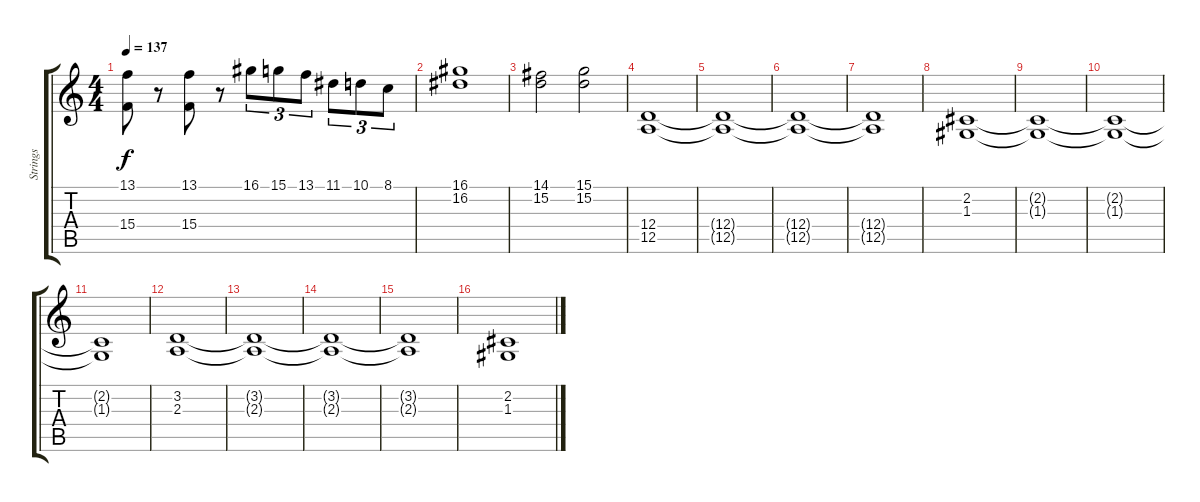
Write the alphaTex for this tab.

\track ("Strings" "Strings") {instrument synthstrings1}
\staff {score tabs}
\tuning (E4 B3 G3 D3 A2 E2) {hide}
\ts (4 4)
\tempo 137
\clef g2
\ks c
(13.1 15.4).8{dy f} r.8 (13.1 15.4).8 r.8 16.1.8{tu (3 2)} 15.1.8{tu (3 2)} 13.1.8{tu (3 2)} 11.1.8{tu (3 2)} 10.1.8{tu (3 2)} 8.1.8{tu (3 2)} |
(16.1 16.2).1 |
(14.1 15.2).2 (15.1 15.2).2 |
(12.4 12.5).1 |
(12.4{t} 12.5{t}).1 |
(12.4{t} 12.5{t}).1 |
(12.4{t} 12.5{t}).1 |
(2.2 1.3).1 |
(2.2{t} 1.3{t}).1 |
(2.2{t} 1.3{t}).1 |
(2.2{t} 1.3{t}).1 |
(3.2 2.3).1 |
(3.2{t} 2.3{t}).1 |
(3.2{t} 2.3{t}).1 |
(3.2{t} 2.3{t}).1 |
(2.2 1.3).1
